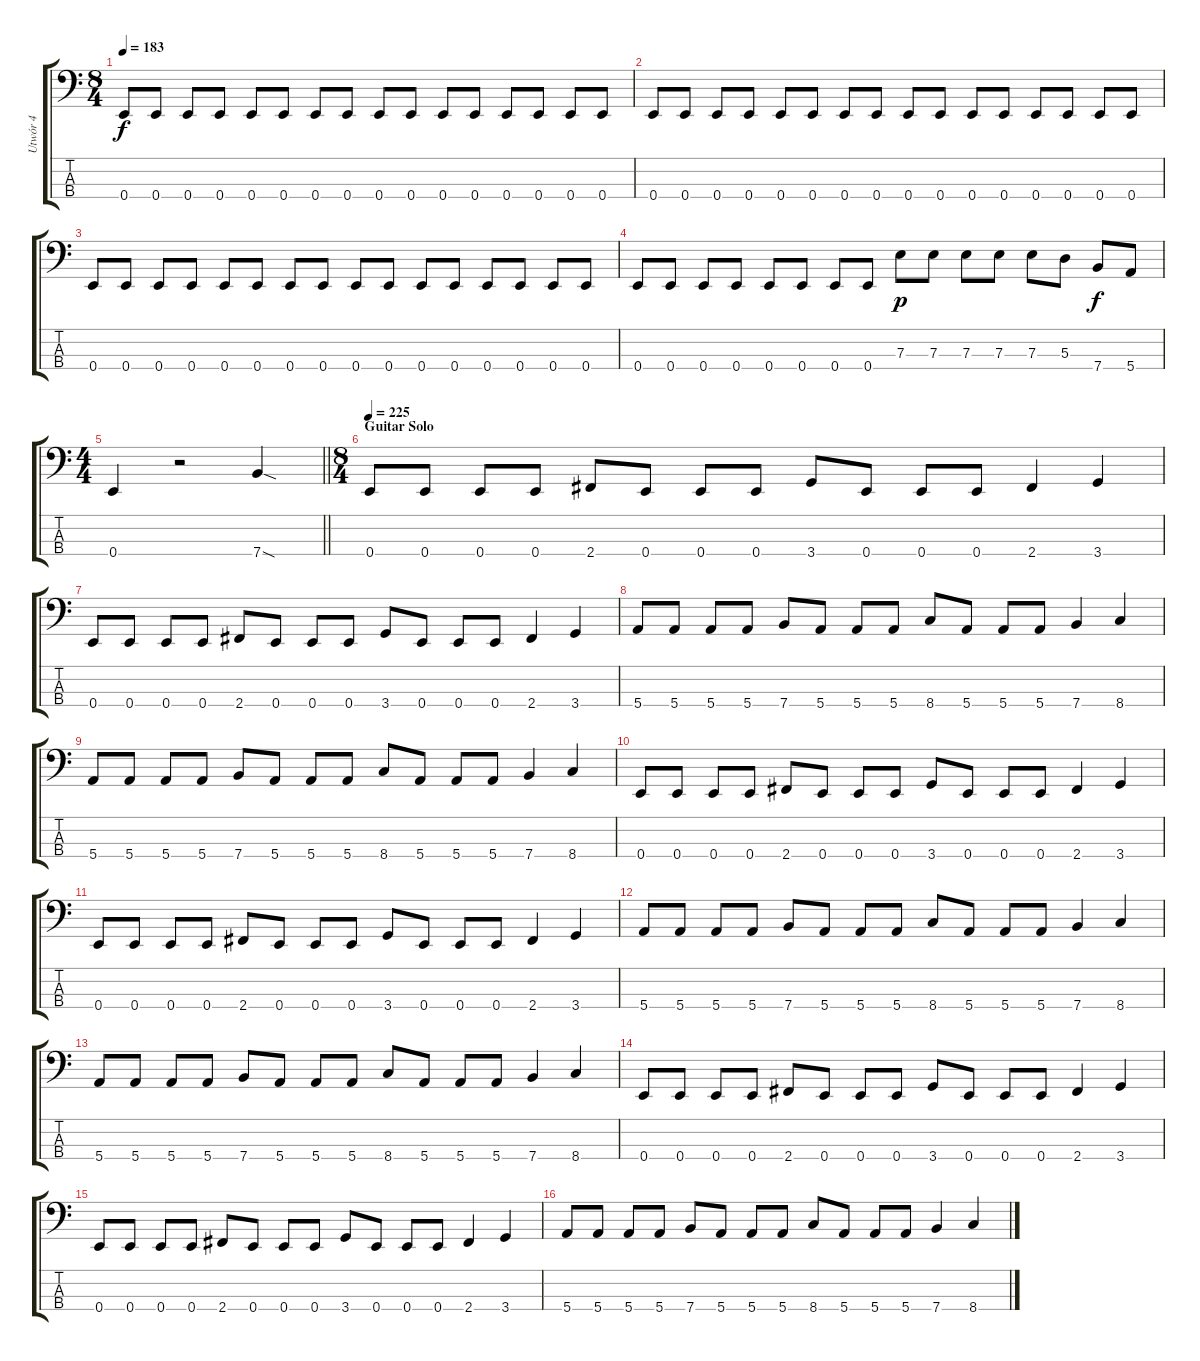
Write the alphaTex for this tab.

\track ("Utwór 4" "Utwór 4") {instrument electricbassfinger}
\staff {score tabs}
\tuning (G2 D2 A1 E1) {hide}
\ts (8 4)
\tempo 183
\clef f4
\ks c
0.4.8{dy f} 0.4.8 0.4.8 0.4.8 0.4.8 0.4.8 0.4.8 0.4.8 0.4.8 0.4.8 0.4.8 0.4.8 0.4.8 0.4.8 0.4.8 0.4.8 |
0.4.8 0.4.8 0.4.8 0.4.8 0.4.8 0.4.8 0.4.8 0.4.8 0.4.8 0.4.8 0.4.8 0.4.8 0.4.8 0.4.8 0.4.8 0.4.8 |
0.4.8 0.4.8 0.4.8 0.4.8 0.4.8 0.4.8 0.4.8 0.4.8 0.4.8 0.4.8 0.4.8 0.4.8 0.4.8 0.4.8 0.4.8 0.4.8 |
0.4.8 0.4.8 0.4.8 0.4.8 0.4.8 0.4.8 0.4.8 0.4.8 7.3.8{dy p} 7.3.8 7.3.8 7.3.8 7.3.8 5.3.8 7.4.8{dy f} 5.4.8 |
\ts (4 4)
\barLineRight lightlight
0.4.4 r.2 7.4{sod}.4 |
\ts (8 4)
\section ("" "Guitar Solo")
\tempo 225
0.4.8 0.4.8 0.4.8 0.4.8 2.4.8 0.4.8 0.4.8 0.4.8 3.4.8 0.4.8 0.4.8 0.4.8 2.4.4 3.4.4 |
0.4.8 0.4.8 0.4.8 0.4.8 2.4.8 0.4.8 0.4.8 0.4.8 3.4.8 0.4.8 0.4.8 0.4.8 2.4.4 3.4.4 |
5.4.8 5.4.8 5.4.8 5.4.8 7.4.8 5.4.8 5.4.8 5.4.8 8.4.8 5.4.8 5.4.8 5.4.8 7.4.4 8.4.4 |
5.4.8 5.4.8 5.4.8 5.4.8 7.4.8 5.4.8 5.4.8 5.4.8 8.4.8 5.4.8 5.4.8 5.4.8 7.4.4 8.4.4 |
0.4.8 0.4.8 0.4.8 0.4.8 2.4.8 0.4.8 0.4.8 0.4.8 3.4.8 0.4.8 0.4.8 0.4.8 2.4.4 3.4.4 |
0.4.8 0.4.8 0.4.8 0.4.8 2.4.8 0.4.8 0.4.8 0.4.8 3.4.8 0.4.8 0.4.8 0.4.8 2.4.4 3.4.4 |
5.4.8 5.4.8 5.4.8 5.4.8 7.4.8 5.4.8 5.4.8 5.4.8 8.4.8 5.4.8 5.4.8 5.4.8 7.4.4 8.4.4 |
5.4.8 5.4.8 5.4.8 5.4.8 7.4.8 5.4.8 5.4.8 5.4.8 8.4.8 5.4.8 5.4.8 5.4.8 7.4.4 8.4.4 |
0.4.8 0.4.8 0.4.8 0.4.8 2.4.8 0.4.8 0.4.8 0.4.8 3.4.8 0.4.8 0.4.8 0.4.8 2.4.4 3.4.4 |
0.4.8 0.4.8 0.4.8 0.4.8 2.4.8 0.4.8 0.4.8 0.4.8 3.4.8 0.4.8 0.4.8 0.4.8 2.4.4 3.4.4 |
5.4.8 5.4.8 5.4.8 5.4.8 7.4.8 5.4.8 5.4.8 5.4.8 8.4.8 5.4.8 5.4.8 5.4.8 7.4.4 8.4.4
